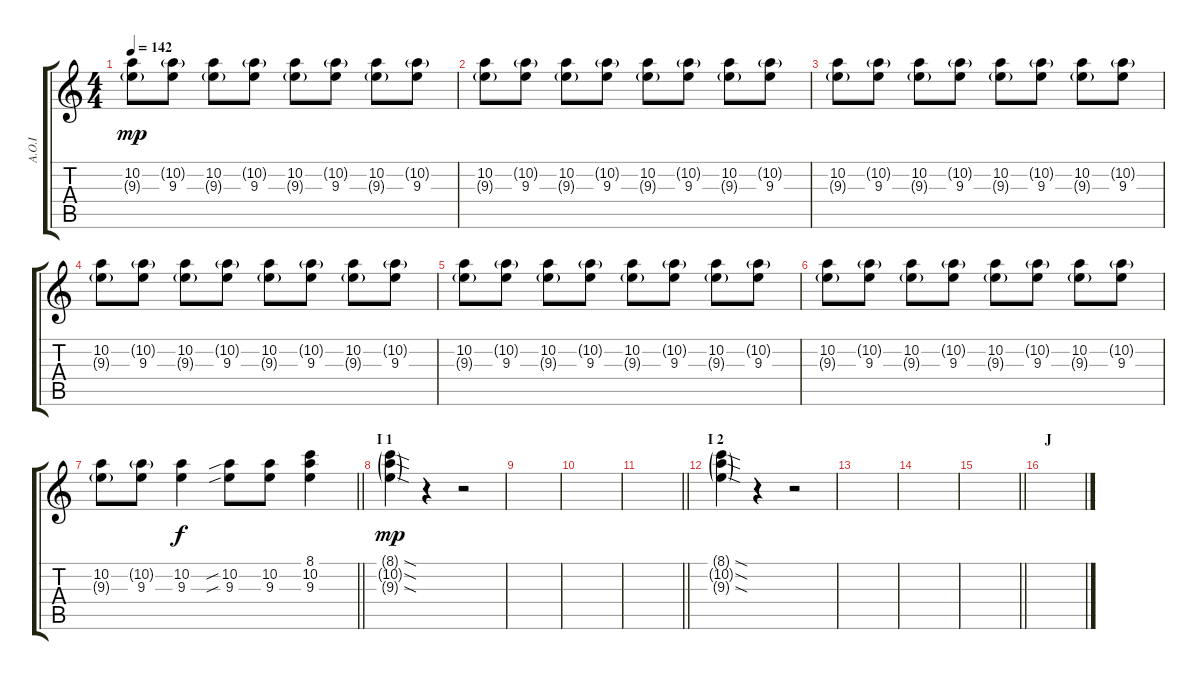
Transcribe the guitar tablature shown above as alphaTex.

\track ("A.O.I" "A.O.I") {instrument distortionguitar}
\staff {score tabs}
\tuning (E4 B3 G3 D3 A2 E2) {hide}
\ts (4 4)
\tempo 142
\clef g2
\ks c
(10.2 9.3{g}).8{dy mp} (10.2{g} 9.3).8 (10.2 9.3{g}).8 (10.2{g} 9.3).8 (10.2 9.3{g}).8 (10.2{g} 9.3).8 (10.2 9.3{g}).8 (10.2{g} 9.3).8 |
(10.2 9.3{g}).8 (10.2{g} 9.3).8 (10.2 9.3{g}).8 (10.2{g} 9.3).8 (10.2 9.3{g}).8 (10.2{g} 9.3).8 (10.2 9.3{g}).8 (10.2{g} 9.3).8 |
(10.2 9.3{g}).8 (10.2{g} 9.3).8 (10.2 9.3{g}).8 (10.2{g} 9.3).8 (10.2 9.3{g}).8 (10.2{g} 9.3).8 (10.2 9.3{g}).8 (10.2{g} 9.3).8 |
(10.2 9.3{g}).8 (10.2{g} 9.3).8 (10.2 9.3{g}).8 (10.2{g} 9.3).8 (10.2 9.3{g}).8 (10.2{g} 9.3).8 (10.2 9.3{g}).8 (10.2{g} 9.3).8 |
(10.2 9.3{g}).8 (10.2{g} 9.3).8 (10.2 9.3{g}).8 (10.2{g} 9.3).8 (10.2 9.3{g}).8 (10.2{g} 9.3).8 (10.2 9.3{g}).8 (10.2{g} 9.3).8 |
(10.2 9.3{g}).8 (10.2{g} 9.3).8 (10.2 9.3{g}).8 (10.2{g} 9.3).8 (10.2 9.3{g}).8 (10.2{g} 9.3).8 (10.2 9.3{g}).8 (10.2{g} 9.3).8 |
\barLineRight lightlight
(10.2 9.3{g}).8 (10.2{g} 9.3).8 (10.2 9.3).4{dy f} (10.2{sib} 9.3{sib}).8 (10.2 9.3).8 (8.1 10.2 9.3).4 |
\section ("" "I 1")
(8.1{sod g} 10.2{sod g} 9.3{sod g}).4{dy mp} r.4 r.2 |
|
|
\barLineRight lightlight
|
\section ("" "I 2")
(8.1{sod g} 10.2{sod g} 9.3{sod g}).4 r.4 r.2 |
|
|
\barLineRight lightlight
|
\section ("" "J")
